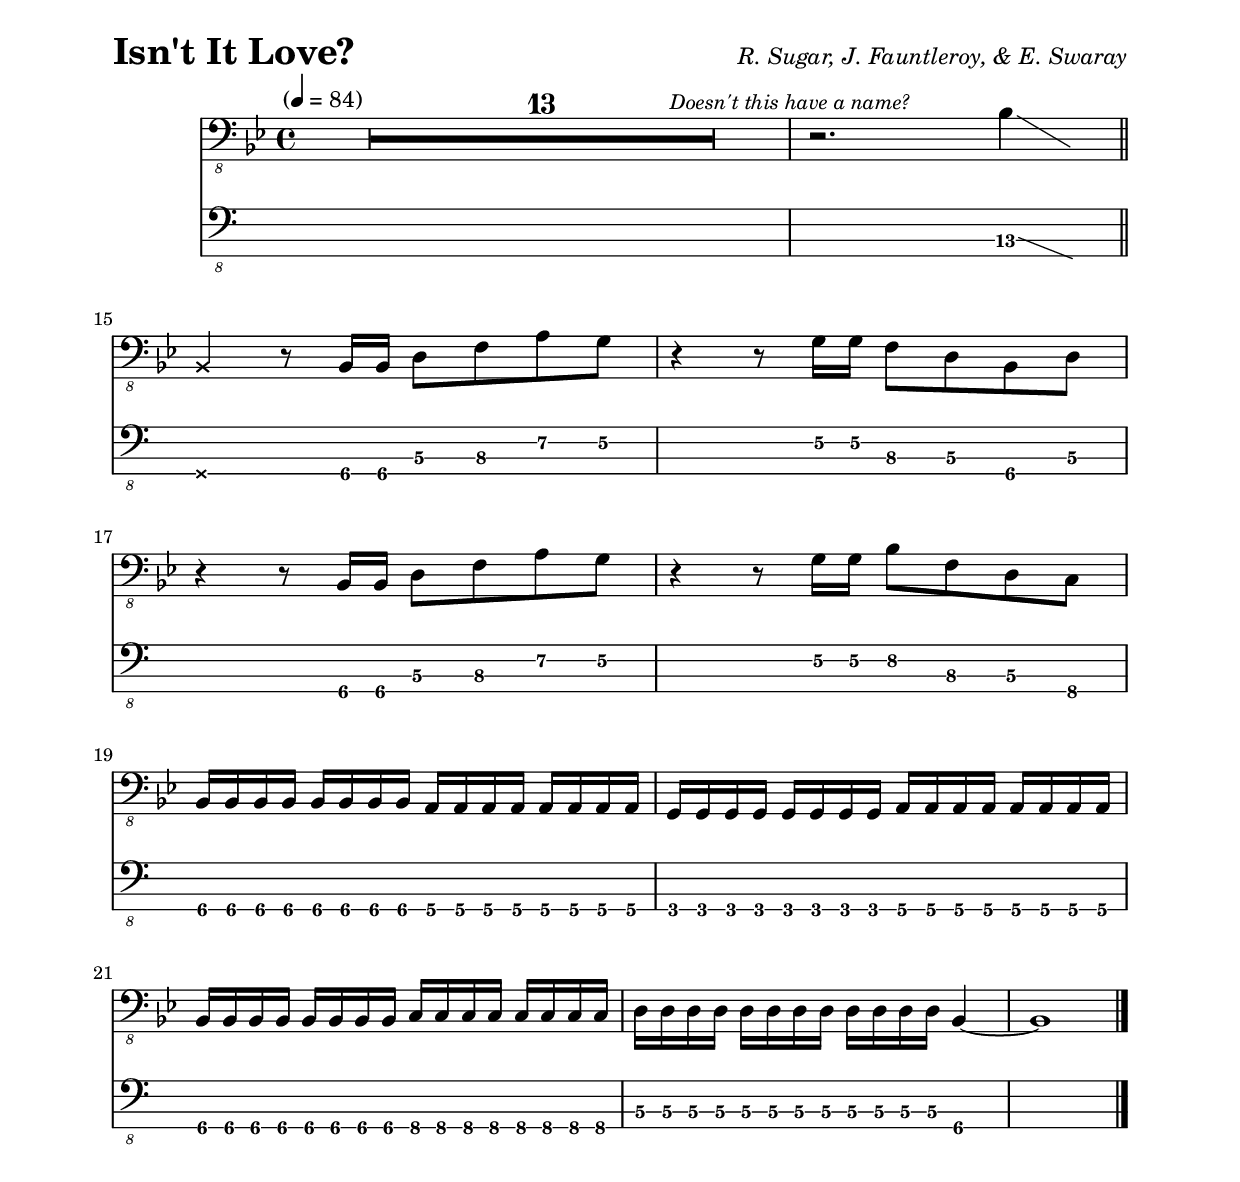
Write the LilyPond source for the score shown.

% LilyBin

\version "2.22.1"
\include "english.ly"
%%%%
\version "2.19.83"

clickTrack = #(define-music-function (beat meter)
  ((ly:duration? #f) fraction?)
  (let* ((beat (if (ly:duration? beat) beat
                 (make-duration-of-length
                   (ly:make-moment (/ 1 (cdr meter))))))
         (meter-moment (ly:make-moment (/ (car meter) (cdr meter))))
         (beat-moment (ly:duration-length beat))
         (beat-count (floor (ly:moment-main
           (ly:moment-div meter-moment beat-moment))))
         (final-moment (ly:moment-mod meter-moment beat-moment))
         (final-duration (make-duration-of-length final-moment))
         (needs-final? (ly:moment<? (ly:make-moment 0) final-moment)))
    (make-sequential-music
      (map (lambda (n)
        (cond
          ((eqv? 0 n) #{ \drummode { wbh $beat \ff } #})
          ((eqv? beat-count n) #{ \drummode { r $final-duration } #})
          (else #{ \drummode { wbl $beat \pp } #})))
        (iota (if needs-final? (1+ beat-count) beat-count))))))

clickTrackDuring = #(define-music-function (beat meter music)
  ((ly:duration? #f) fraction? ly:music?)
  (let* ((music-length (ly:music-length music))
         (meter-moment (ly:make-moment (/ (car meter) (cdr meter))))
         (repeat-count (floor (ly:moment-main
           (ly:moment-div music-length meter-moment)))))
  (if (ly:duration? beat)
    #{ \repeat unfold $repeat-count \clickTrack $beat $meter #}
   #{ \repeat unfold $repeat-count \clickTrack $meter #})))
				  



\header {
  piece = \markup { \fontsize #4 \bold "Isn't It Love?" }
  opus = \markup { \italic "R. Sugar, J. Fauntleroy, & E. Swaray" }
}

\paper { 
  left-margin = 0.75\in
  right-margin = 0.75\in
  top-margin = 1\in
  bottom-margin = 1\in
}

cbreak = { 
  \break
} 

sbreak = { \break }

global = {
  \tempo "" 4 = 84
  \time 4/4
  \compressEmptyMeasures
  %\compressFullBarRests
  % \override MultiMeasureRest.expand-limit = #2
}

my_notes = \relative c {
  \clef "bass_8"
  \key bf \major
  
  R1*13 |
  \mark \markup { \small \italic "Doesn't this have a name?"}  r2. \afterGrace bf4\3 \glissando { \hideNotes bf,8 \unHideNotes } \bar "||"
  \sbreak
  \xNote bf4 r8 bf16 bf d8 f\3 a g | 
  r4 r8 g16 g f8\3 d bf d |
  \cbreak
  r4 r8 bf16 bf d8 f\3 a g | 
  r4 r8 g16 g bf8\2 f\3 d c\4 |
  \cbreak
  bf16 bf bf bf bf bf bf bf a a a a a a a a |
  g16 g g g g g g g a a a a a a a a |
  \cbreak
  bf16 bf bf bf bf bf bf bf c\4 c\4 c\4 c\4 c\4 c\4 c\4 c\4 |
  d16 d d d d d d d d d d d bf4~ | bf1 
  \bar "|."
}

my_chords = \chordmode { }

ticktock = \drummode {
  \clickTrackDuring 4/4 \my_notes
}

my_music = <<
  \new ChordNames {
    \set ChordNames.midiInstrument = "percussive organ"
    \set ChordNames.midiMaximumVolume = #0.2
    \set chordChanges = ##t
    \global
    \my_chords
  }
  \new Staff {
    \set Staff.midiInstrument = #"electric bass (finger)"
    \set Staff.midiMinimumVolume = #0.7
    \set Staff.midiMaximumVolume = #0.95
    \global
    \my_notes
  }
  \tag #'scoreOnly
  \new TabStaff
    \with { stringTunings = #bass-tuning } 
  { 
    \set TabStaff.minimumFret = 3
    \set TabStaff.restrainOpenStrings = ##t
    \global
    \my_notes
  }
  \tag #'midiOnly
  \new DrumStaff = TickTock <<
    \new DrumVoice = "ticktock" {
      \set DrumStaff.instrumentName = "TickTock"
      \set DrumStaff.midiMaximumVolume = #0.9
      \global
      \ticktock
    }
  >>
>>
  
\score {
  \removeWithTag #'midiOnly \my_music
  \layout {
    \context {
      \Score \override StringNumber #'stencil = ##f 
    }
  }
}

\score {
  \removeWithTag #'scoreOnly \unfoldRepeats \my_music
  \midi {}
}
